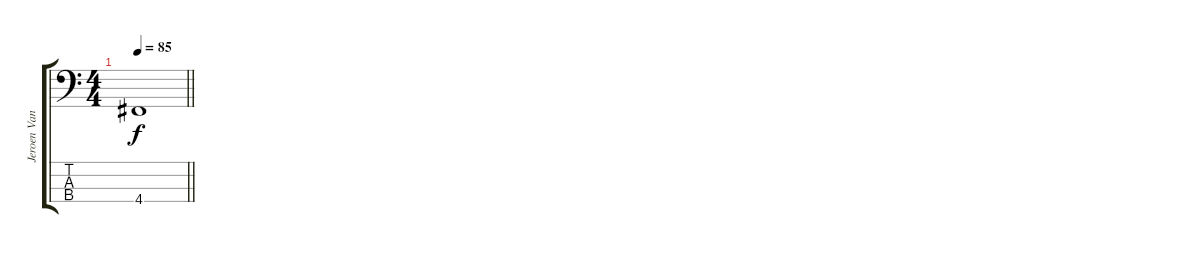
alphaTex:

\track ("Jeroen Van Veen - Bass" "Jeroen Van") {instrument electricbassfinger}
\staff {score tabs}
\tuning (F2 C2 G1 D1) {hide}
\ts (4 4)
\tempo 85
\clef f4
\barLineRight lightlight
\ks c
4.4{t}.1{dy f}
